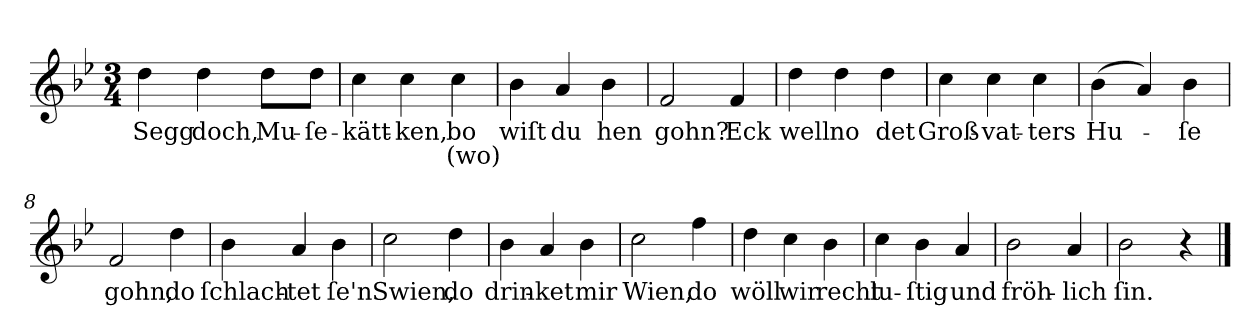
**kern	**text	**text
*part1	*part1	*part1
*staff1	*staff1	*staff1
*clefG2	*	*
*k[b-e-]	*	*
*B-:	*	*
*M3/4	*	*
=1	=1	=1
4dd	Segg	.
4dd	doch,	.
8dd\L	Mu-	.
8dd\J	-ſe-	.
=2	=2	=2
4cc	-kätt-	.
4cc	-ken,	.
4cc	bo	(wo)
=3	=3	=3
4b-	wiſt	.
4a	du	.
4b-	hen	.
=4	=4	=4
2f	gohn?	.
4f	Eck	.
=5	=5	=5
4dd	well	.
4dd	no	.
4dd	det	.
=6	=6	=6
4cc	Groß-	.
4cc	-vat-	.
4cc	-ters	.
=7	=7	=7
(4b-	Hu-	.
4a)	.	.
4b-	-ſe	.
=8	=8	=8
2f	gohn,	.
4dd	do	.
=9	=9	=9
4b-	ſchlach-	.
4a	-tet	.
4b-	ſe'n	.
=10	=10	=10
2cc	Swien,	.
4dd	do	.
=11	=11	=11
4b-	drin-	.
4a	-ket	.
4b-	mir	.
=12	=12	=12
2cc	Wien,	.
4ff	do	.
=13	=13	=13
4dd	wöll	.
4cc	wir	.
4b-	recht	.
=14	=14	=14
4cc	lu-	.
4b-	-ſtig	.
4a	und	.
=15	=15	=15
2b-	fröh-	.
4a	-lich	.
=16	=16	=16
2b-	ſin.	.
4r	.	.
==	==	==
*-	*-	*-
